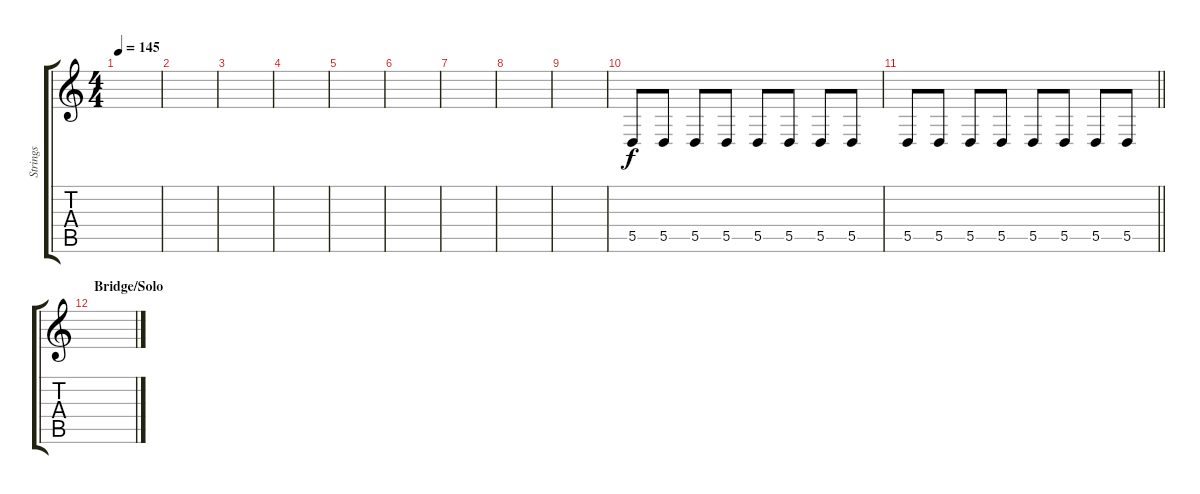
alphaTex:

\track ("Strings" "Strings") {instrument viola}
\staff {score tabs}
\tuning (E4 B3 G3 D3 A2 E2) {hide}
\ts (4 4)
\tempo 145
\clef g2
\ks c
|
|
|
|
|
|
|
|
|
5.5.8 5.5.8 5.5.8 5.5.8 5.5.8 5.5.8 5.5.8 5.5.8 |
\barLineRight lightlight
5.5.8 5.5.8 5.5.8 5.5.8 5.5.8 5.5.8 5.5.8 5.5.8 |
\section ("" "Bridge/Solo")
